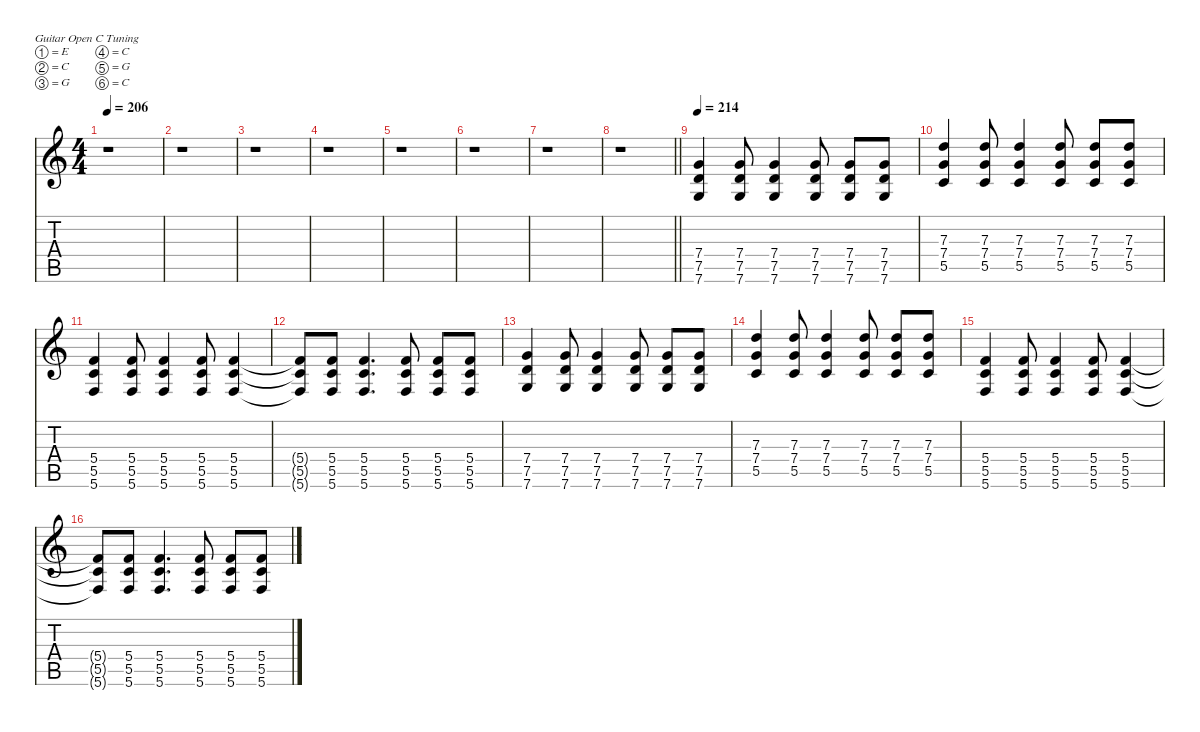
\defaultSystemsLayout 4
\hideDynamics
\bracketExtendMode nobrackets
\singleTrackTrackNamePolicy hidden
\multiTrackTrackNamePolicy hidden
\firstSystemTrackNameMode fullname
\otherSystemsTrackNameOrientation horizontal
\track ("Guitar 2" "od.guit.") {defaultSystemsLayout 8 instrument overdrivenguitar}
\staff {score tabs}
\tuning (E4 C4 G3 C3 G2 C2)
\ts (4 4)
\beaming (8 2 2 2 2)
\tempo 206
\clef g2
\ks c
r.1{dy f instrument overdrivenguitar beam Down} |
r.1{beam Down} |
r.1{beam Down} |
r.1{beam Down} |
r.1{beam Down} |
r.1{beam Down} |
r.1{beam Down} |
\barLineRight lightlight
r.1{beam Down} |
\tempo 214
(7.4 7.5 7.6).4{beam Up} (7.4 7.5 7.6).8{beam Up} (7.4 7.5 7.6).4{beam Up} (7.4 7.5 7.6).8{beam Up} (7.4 7.5 7.6).8{beam Up} (7.4 7.5 7.6).8{beam Up} |
(7.3 7.4 5.5).4{beam Up} (7.3 7.4 5.5).8{beam Up} (7.3 7.4 5.5).4{beam Up} (7.3 7.4 5.5).8{beam Up} (7.3 7.4 5.5).8{beam Up} (7.3 7.4 5.5).8{beam Up} |
(5.4 5.5 5.6).4{beam Up} (5.4 5.5 5.6).8{beam Up} (5.4 5.5 5.6).4{beam Up} (5.4 5.5 5.6).8{beam Up} (5.4 5.5 5.6).4{beam Up} |
(5.4{t} 5.5{t} 5.6{t}).8{beam Up} (5.4 5.5 5.6).8{beam Up} (5.4 5.5 5.6).4{d beam Up} (5.4 5.5 5.6).8{beam Up} (5.4 5.5 5.6).8{beam Up} (5.4 5.5 5.6).8{beam Up} |
(7.4 7.5 7.6).4{beam Up} (7.4 7.5 7.6).8{beam Up} (7.4 7.5 7.6).4{beam Up} (7.4 7.5 7.6).8{beam Up} (7.4 7.5 7.6).8{beam Up} (7.4 7.5 7.6).8{beam Up} |
(7.3 7.4 5.5).4{beam Up} (7.3 7.4 5.5).8{beam Up} (7.3 7.4 5.5).4{beam Up} (7.3 7.4 5.5).8{beam Up} (7.3 7.4 5.5).8{beam Up} (7.3 7.4 5.5).8{beam Up} |
(5.4 5.5 5.6).4{beam Up} (5.4 5.5 5.6).8{beam Up} (5.4 5.5 5.6).4{beam Up} (5.4 5.5 5.6).8{beam Up} (5.4 5.5 5.6).4{beam Up} |
(5.4{t} 5.5{t} 5.6{t}).8{beam Up} (5.4 5.5 5.6).8{beam Up} (5.4 5.5 5.6).4{d beam Up} (5.4 5.5 5.6).8{beam Up} (5.4 5.5 5.6).8{beam Up} (5.4 5.5 5.6).8{beam Up}
